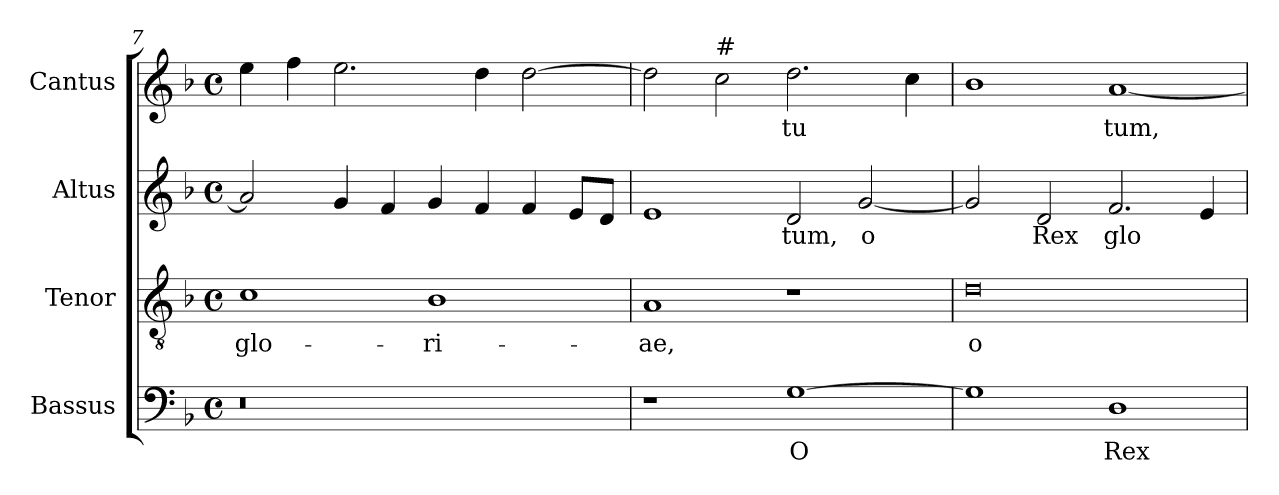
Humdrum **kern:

**kern	**text	**kern	**text	**kern	**text	**kern	**text
*part4	*part4	*part3	*part3	*part2	*part2	*part1	*part1
*staff4	*staff4	*staff3	*staff3	*staff2	*staff2	*staff1	*staff1
*I"Bassus	*	*I"Tenor	*	*I"Altus	*	*I"Cantus	*
!!LO:LB:g=z
*clefF4	*	*clefGv2	*	*clefG2	*	*clefG2	*
*k[b-]	*	*k[b-]	*	*k[b-]	*	*k[b-]	*
*F:	*	*F:	*	*F:	*	*F:	*
*M4/4	*	*M4/4	*	*M4/4	*	*M4/4	*
*met(c)	*	*met(c)	*	*met(c)	*	*met(c)	*
=7	=7	=7	=7	=7	=7	=7	=7
!	!	!	!LO:LY:b:cj	!	!	!	!
0r	.	1c	glo-	2a/]	.	4ee\	.
.	.	.	.	.	.	4ff\	.
.	.	.	.	4g/	.	2.ee\	.
.	.	.	.	4f/	.	.	.
!	!	!	!LO:LY:b:cj	!	!	!	!
.	.	1B-	-ri-	4g/	.	.	.
.	.	.	.	4f/	.	4dd\	.
.	.	.	.	4f/	.	[>2dd\	.
.	.	.	.	8e/L	.	.	.
.	.	.	.	8d/J	.	.	.
=8	=8	=8	=8	=8	=8	=8	=8
!	!	!	!LO:LY:b:cj	!	!	!	!
1r	.	1A	-ae,	1e	.	2dd\]	.
!	!	!	!	!	!	!LO:TX:a:t=#	!
.	.	.	.	.	.	2cc\	.
!	!LO:LY:b:cj	!	!	!	!LO:LY:b:cj	!	!LO:LY:b:cj
[>1G	O	1r	.	2d/	-tum,	2.dd\	-tu
!	!	!	!	!	!LO:LY:b:cj	!	!
.	.	.	.	[<2g/	o	.	.
.	.	.	.	.	.	4cc\	.
=9	=9	=9	=9	=9	=9	=9	=9
!	!	!	!LO:LY:b:cj	!	!	!	!
1G]	.	0d	o	2g/]	.	1b-	.
!	!	!	!	!	!LO:LY:b:cj	!	!
.	.	.	.	2d/	Rex	.	.
!	!LO:LY:b:cj	!	!	!	!LO:LY:b	!	!LO:LY:b
1D	Rex	.	.	2.f/	glo	[<1a	tum,
.	.	.	.	4e/	.	.	.
=	=	=	=	=	=	=	=
*-	*-	*-	*-	*-	*-	*-	*-
